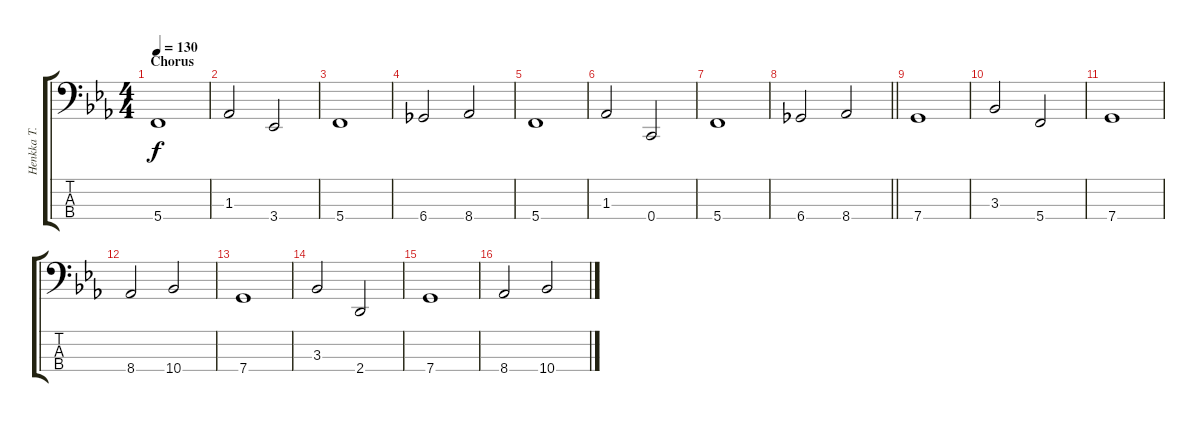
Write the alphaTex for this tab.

\track ("Henkka T. Blacksmith" "Henkka T. ") {instrument electricbasspick}
\staff {score tabs}
\tuning (F2 C2 G1 C1) {hide}
\ts (4 4)
\section ("" "Chorus")
\tempo 130
\clef f4
\ks eb
5.4.1{dy f} |
1.3.2 3.4.2 |
5.4.1 |
6.4.2 8.4.2 |
5.4.1 |
1.3.2 0.4.2 |
5.4.1 |
\barLineRight lightlight
6.4.2 8.4.2 |
7.4.1 |
3.3.2 5.4.2 |
7.4.1 |
8.4.2 10.4.2 |
7.4.1 |
3.3.2 2.4.2 |
7.4.1 |
8.4.2 10.4.2
